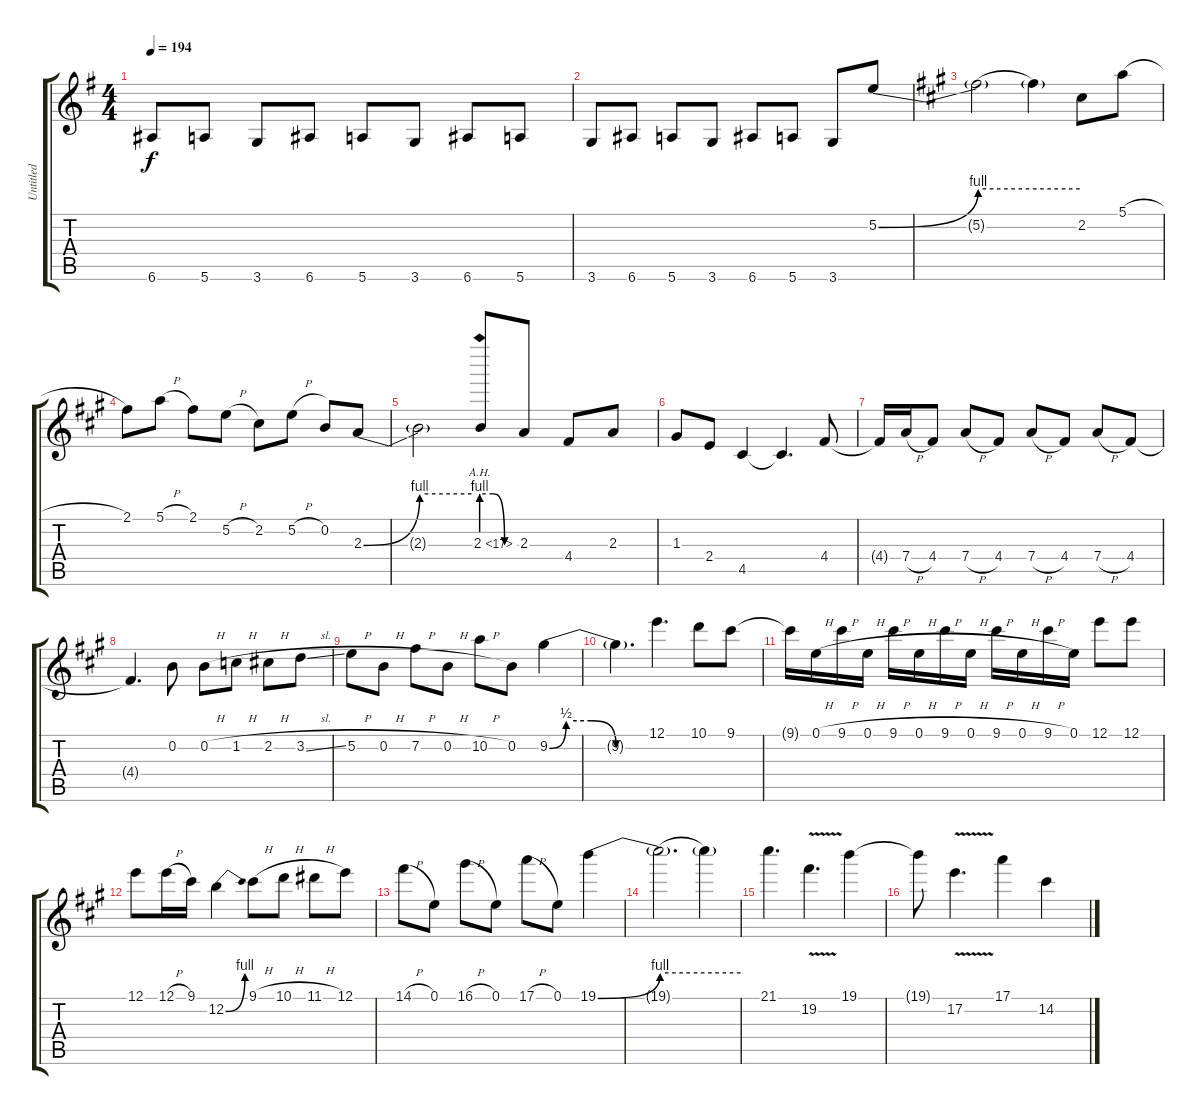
\track ("Untitled" "Untitled") {instrument distortionguitar}
\staff {score tabs}
\tuning (E4 B3 G3 D3 A2 E2) {hide}
\ts (4 4)
\tempo 194
\clef g2
\ks g
6.6.8{dy f} 5.6.8 3.6.8 6.6.8 5.6.8 3.6.8 6.6.8 5.6.8 |
3.6.8 6.6.8 5.6.8 3.6.8 6.6.8 5.6.8 3.6.8 5.2{be (bend 0 0 60 4)}.8 |
\ks a
5.2{be (hold 0 4 60 4) t}.2 5.2{t}.4 2.2.8 5.1{h}.8 |
2.1.8 5.1{h}.8 2.1.8 5.2{h}.8 2.2.8 5.2{h}.8 0.2.8 2.3{be (bend 0 0 60 4)}.8 |
2.3{be (hold 0 4 60 4) t}.2 2.3{be (custom 0 4 20 4 40 0 60 0) ah 15}.8 2.3.8 4.4.8 2.3.8 |
1.3.8 2.4.8 4.5.4 4.5{t}.4{d} 4.4.8 |
4.4{t}.16 7.4{h}.16 4.4.8 7.4{h}.8 4.4.8 7.4{h}.8 4.4.8 7.4{h}.8 4.4.8 |
4.4{t}.4{d} 0.2.8 0.2{h}.8 1.2{h}.8 2.2{h}.8 3.2{sl}.8 |
5.2{h}.8 0.2{h}.8 7.2{h}.8 0.2{h}.8 10.2{h}.8 0.2.8 9.2{be (custom 0 0 10 2 25 2 40 0 60 0)}.4 |
9.2{t}.4{d} 12.1.4{d} 10.1.8 9.1.8 |
9.1{t}.16 0.1{h}.16 9.1{h}.16 0.1{h}.16 9.1{h}.16 0.1{h}.16 9.1{h}.16 0.1{h}.16 9.1{h}.16 0.1{h}.16 9.1{h}.16 0.1.16 12.1.8 12.1.8 |
12.1.8 12.1{h}.16 9.1.16 12.2{be (bend 0 0 60 4)}.4 9.1{h}.8 10.1{h}.8 11.1{h}.8 12.1.8 |
14.1{h}.8 0.1.8 16.1{h}.8 0.1.8 17.1{h}.8 0.1.8 19.1{be (bend 0 0 60 4)}.4 |
19.1{be (hold 0 4 60 4) t}.2{d} 19.1{t}.4 |
21.1.4{d} 19.2{v}.4{d} 19.1.4 |
19.1{t}.8 17.2{v}.4{d} 17.1.4 14.2.4
